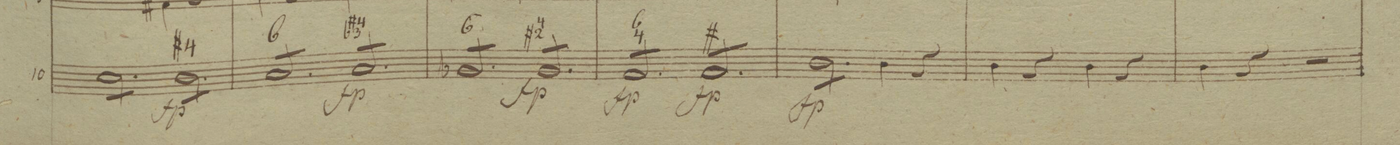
**kern	**fba	**dynam
*I"Organo et Baſso	*	*
*clefF4	*	*
*k[b-]	*	*
*met(c|)	*	*
*M2/2	*	*
12E\L	.	.
12E\	.	.
12E\	.	.
12E\	.	.
12E\	.	.
12E\J	.	.
12D\L	#4	fp
12D\	.	.
12D\	.	.
12D\	.	.
12D\	.	.
12D\J	.	.
=57	=57	=57
12C/L	6	.
12C/	.	.
12C/	.	.
12C/	.	.
12C/	.	.
12C/J	.	.
12C/L	#4 -3	fp
12C/	.	.
12C/	.	.
12C/	.	.
12C/	.	.
12C/J	.	.
=58	=58	=58
12BB-X/L	6	.
12BB-/	.	.
12BB-/	.	.
12BB-/	.	.
12BB-/	.	.
12BB-/J	.	.
12BB-/L	4 #2	fp
12BB-/	.	.
12BB-/	.	.
12BB-/	.	.
12BB-/	.	.
12BB-/J	.	.
=59	=59	=59
12AA/L	6 4	fp
12AA/	.	.
12AA/	.	.
12AA/	.	.
12AA/	.	.
12AA/J	.	.
12AA/L	#	fp
12AA/	.	.
12AA/	.	.
12AA/	.	.
12AA/	.	.
12AA/J	.	.
=60	=60	=60
12D\L	.	fp
12D\	.	.
12D\	.	.
12D\	.	.
12D\	.	.
12D\J	.	.
4D\	.	.
4r	.	.
=61	=61	=61
4D\	.	.
4r	.	.
4D\	.	.
4r	.	.
=62	=62	=62
4D\	.	.
4r	.	.
2r	.	.
=63	=63	=63
*-	*-	*-
